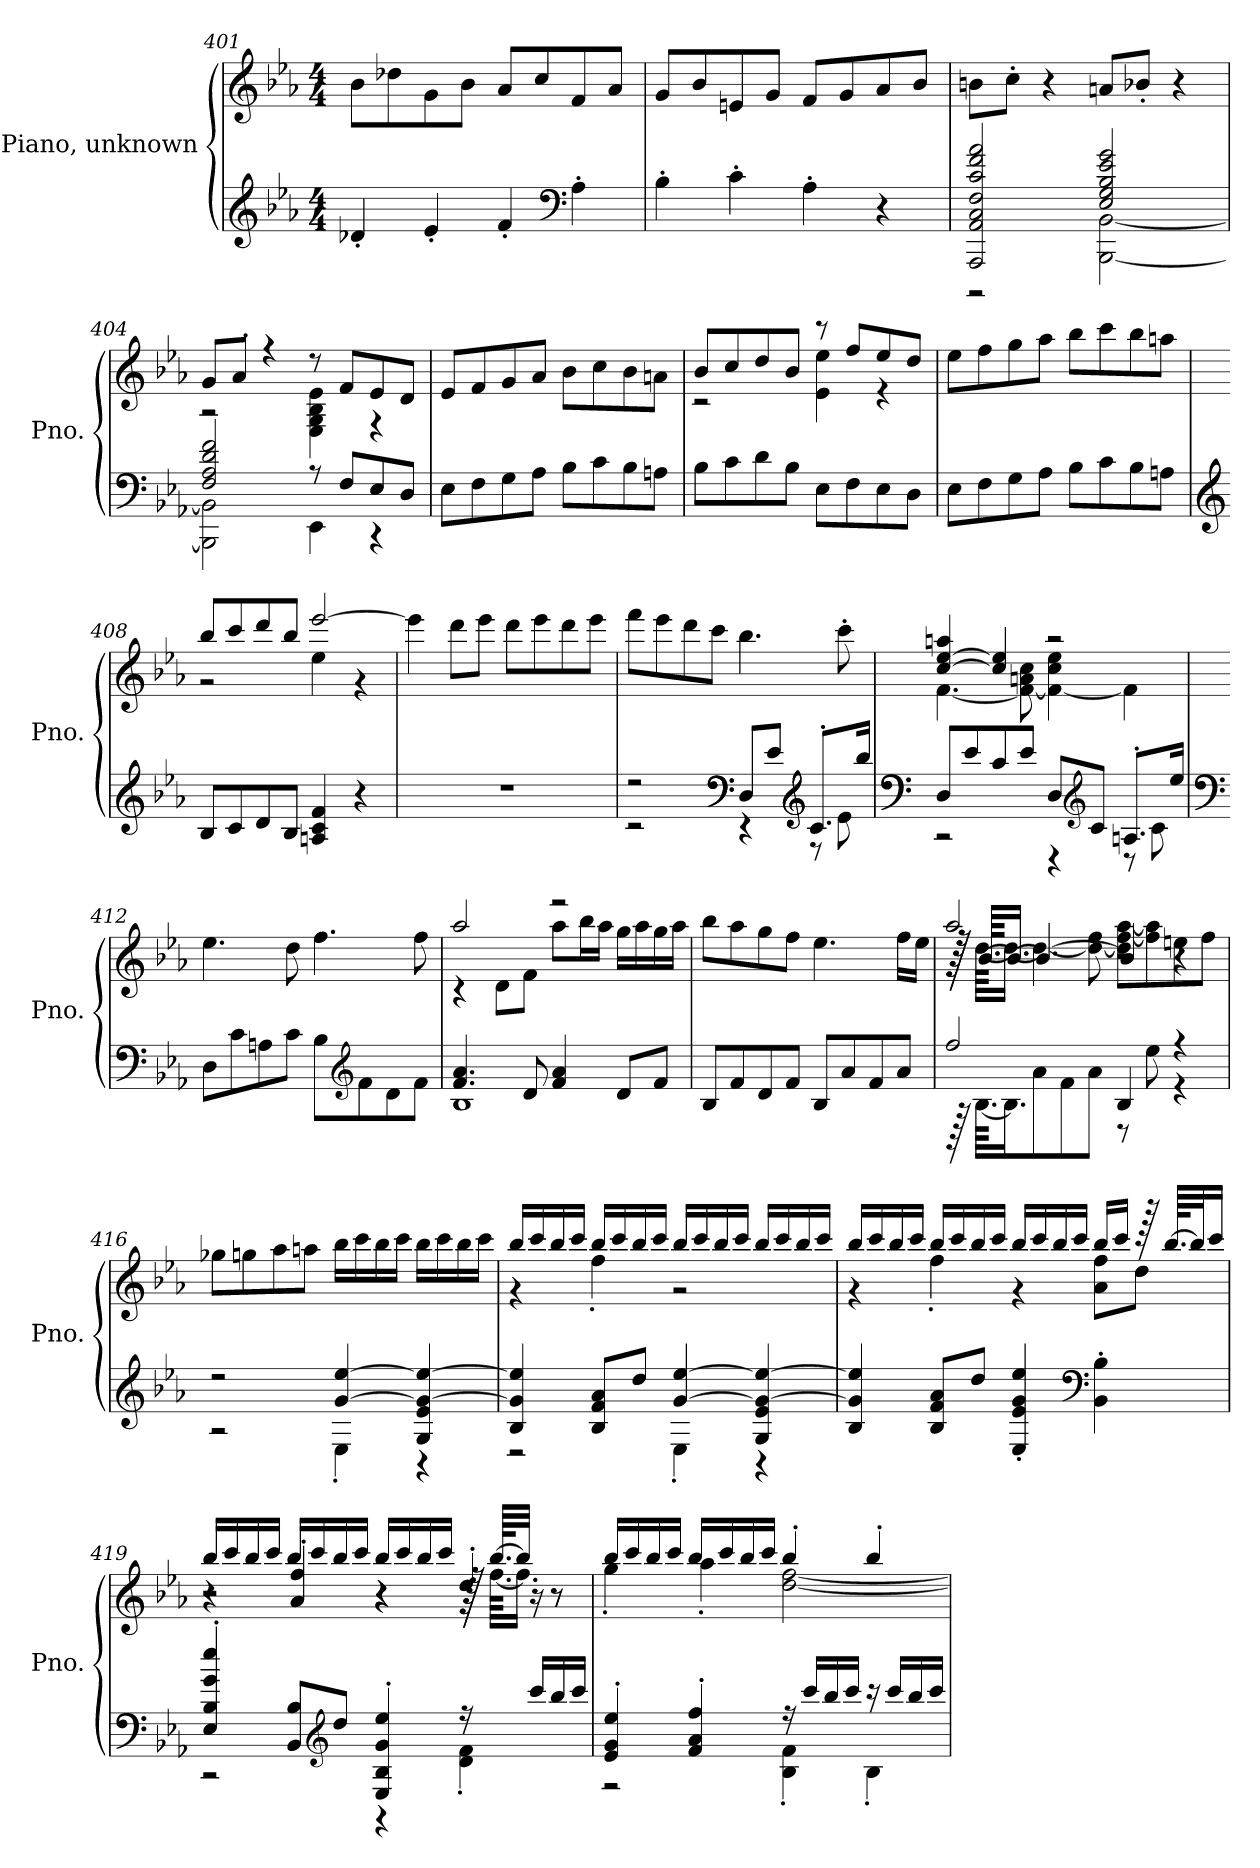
**kern	**kern
*part1	*part1
*staff2	*staff1
*I"Piano, unknown	*
*I'Pno.	*
!!LO:LB:g=z
*clefG2	*clefG2
*k[b-e-a-]	*k[b-e-a-]
*M4/4	*M4/4
=401	=401
4d-X'/	8b-\L
.	8dd-X\
4e-'/	8g\
.	8b-\J
4f'/	8a-/L
.	8cc/
*clefF4	*
4A-'\	8f/
.	8a-/J
=402	=402
4B-'\	8g/L
.	8b-/
4c'\	8en/
.	8g/J
4A-'\	8f/L
.	8g/
4r	8a-/
.	8b-/J
=403	=403
*^	*
2AAA-/ 2AA-/ 2C/ 2F/ 2c/ 2f/ 2a-/	2r	8bn\L
.	.	8cc'\J
.	.	4r
2E-/ 2G/ 2B-/ 2e-/ 2g/	[2BBB-\ [2BB-\	8an/L
.	.	8b-X'/J
.	.	4r
=404	=404	=404
*	*	*^
2F/ 2A-/ 2d/ 2f/	2BBB-\] 2BB-\]	8g/L	2r
.	.	8a-'/J	.
.	.	4r	.
8r	4EE-\	8r	4E-\ 4G\ 4B-\ 4e-\
8F/L	.	8f/L	.
8E-/	4r	8e-/	4r
8D/J	.	8d/J	.
*v	*v	*	*
*	*v	*v
=405	=405
8E-\L	8e-/L
8F\	8f/
8G\	8g/
8A-\J	8a-/J
8B-\L	8b-\L
8c\	8cc\
8B-\	8b-\
8An\J	8an\J
!!LO:LB:g=z
=406	=406
*	*^
8B-\L	8b-/L	2r
8c\	8cc/	.
8d\	8dd/	.
8B-\J	8b-/J	.
8E-\L	8r	4e-\ 4ee-\
8F\	8ff/L	.
8E-\	8ee-/	4r
8D\J	8dd/J	.
*	*v	*v
=407	=407
8E-\L	8ee-\L
8F\	8ff\
8G\	8gg\
8A-\J	8aa-\J
8B-\L	8bb-\L
8c\	8ccc\
8B-\	8bb-\
8An\J	8aan\J
=408	=408
*clefG2	*
*	*^
8B-/L	8bb-/L	2r
8c/	8ccc/	.
8d/	8ddd/	.
8B-/J	8bb-/J	.
4An/ 4c/ 4f/	[2eee-/	4ee-\
4r	.	4r
*	*v	*v
=409	=409
1r	4eee-\]
.	8ddd\L
.	8eee-\J
.	8ddd\L
.	8eee-\
.	8ddd\
.	8eee-\J
!!LO:LB:g=z
=410	=410
*^	*
2r	2r	8fff\L
.	.	8eee-\
.	.	8ddd\
.	.	8ccc\J
*clefF4	*	*
8D/L	4r	4.bb-\
8e-/J	.	.
*clefG2	*	*
8.c'/L	8r	.
.	8e-\	8ccc'\
16bb-/Jk	.	.
=411	=411	=411
*clefF4	*	*
*	*	*^
8D/L	2r	[4cc/ [4ee-/ 4aan/	[4.f\
8e-/	.	.	.
8c/	.	4cc/] 4ee-/]	.
8e-/J	.	.	8f\_ 8an\ 8cc\
8D/L	4r	2r	4f\_ 4cc\ 4ee-\
*clefG2	*	*	*
8c/J	.	.	.
8.An'/L	8r	.	4f\]
.	8c\	.	.
16ee-/Jk	.	.	.
*v	*v	*	*
*	*v	*v
=412	=412
*clefF4	*
8D\L	4.ee-\
8c\	.
8An\	.
8c\J	8dd\
8B-\L	4.ff\
*clefG2	*
8f\	.
8d\	.
8f\J	8ff\
!!LO:PB:g=z
=413	=413
*^	*^
4.f/ 4.a-/	1B-	2aa-/	4r
.	.	.	8d\L
8d/	.	.	8f\J
4f/ 4a-/	.	2r	8aa-\L
.	.	.	16bb-\L
.	.	.	16aa-\JJ
8d/L	.	.	16gg\LL
.	.	.	16aa-\
8f/J	.	.	16gg\
.	.	.	16aa-\JJ
*v	*v	*	*
*	*v	*v
=414	=414
8B-/L	8bb-\L
8f/	8aa-\
8d/	8gg\
8f/J	8ff\J
8B-/L	4.ee-\
8a-/	.
8f/	.
8a-/J	16ff\LL
.	16ee-\JJ
=415	=415
*^	*^
*	*	*	*^
2ff/	128r	2aa-/	128r	128r
.	[64.B-\KKLL	.	[64.dd\KKLL	[64.b-/KKLL
.	16.B-\J]	.	16.dd\JJ_	16.b-/JJ_
.	8a-\	.	4dd\_	4.b-/_
.	8f\	.	.	.
.	8a-\J	.	8dd\_ 8ff\	.
4B-/	8r	2r	8dd\] [8ff\ [8aa-\L	4b-/]
.	8ee-\	.	8ff\] 8aa-\]	.
4r	4r	.	8een\	4r
.	.	.	8ff\J	.
*	*	*v	*v	*v
!!LO:LB:g=z
=416	=416	=416
2r	2r	8gg-X\L
.	.	8ggn\
.	.	8aa-\
.	.	8aan\J
[4g/ [4ee-/	4E-'\	16bb-\LL
.	.	16ccc\
.	.	16bb-\
.	.	16ccc\JJ
4G/ 4e-/ 4g/_ 4ee-/_	4r	16bb-\LL
.	.	16ccc\
.	.	16bb-\
.	.	16ccc\JJ
=417	=417	=417
*	*	*^
4B-/ 4g/] 4ee-/]	2r	16bb-/LL	4r
.	.	16ccc/	.
.	.	16bb-/	.
.	.	16ccc/JJ	.
8B-/ 8f/ 8a-/L	.	16bb-/LL	4ff'\
.	.	16ccc/	.
8dd/J	.	16bb-/	.
.	.	16ccc/JJ	.
[4g/ [4ee-/	4E-'\	16bb-/LL	2r
.	.	16ccc/	.
.	.	16bb-/	.
.	.	16ccc/JJ	.
4G/ 4e-/ 4g/_ 4ee-/_	4r	16bb-/LL	.
.	.	16ccc/	.
.	.	16bb-/	.
.	.	16ccc/JJ	.
*v	*v	*	*
!!LO:LB:g=z	!!
=418	=418	=418
4B-/ 4g/] 4ee-/]	16bb-/LL	4r
.	16ccc/	.
.	16bb-/	.
.	16ccc/JJ	.
8B-/ 8f/ 8a-/L	16bb-/LL	4ff'\
.	16ccc/	.
8dd/J	16bb-/	.
.	16ccc/JJ	.
4E-/' 4e-/' 4g/' 4ee-/'	16bb-/LL	4r
.	16ccc/	.
.	16bb-/	.
.	16ccc/JJ	.
*clefF4	*	*
4BB-\' 4B-\'	16bb-/LL	8a-\ 8ff\L
.	16ccc/JJ	.
.	128r	8dd\J
.	[64.bb-/KLLL	.
.	32bb-/J]	.
.	16ccc/JJ	.
!!LO:LB:g=z
=419	=419	=419
*^	*	*^
4E-/' 4B-/' 4g/' 4ee-/'	2r	16bb-/LL	2r	4r
.	.	16ccc/	.	.
.	.	16bb-/	.	.
.	.	16ccc/JJ	.	.
8BB-/ 8B-/L	.	16bb-/LL	.	4a-/' 4ff/'
.	.	16ccc/	.	.
*clefG2	*	*	*	*
8dd/J	.	16bb-/	.	.
.	.	16ccc/JJ	.	.
4E-/' 4B-/' 4g/' 4ee-/'	4r	16bb-/LL	4r	4r
.	.	16ccc/	.	.
.	.	16bb-/	.	.
.	.	16ccc/JJ	.	.
16r	4d\' 4f\'	128r	128r	4dd'/
.	.	[64.bb-/KLLL	[64.ff\KKLL	.
.	.	32bb-/JJJ]	16.ff\JJ]	.
16ccc/LL	.	16r	.	.
16bb-/	.	8r	8r	.
16ccc/JJ	.	.	.	.
*	*	*	*v	*v
!!LO:LB:g=z
=420	=420	=420	=420
4e-/' 4g/' 4ee-/'	2r	16bb-/LL	4gg'\
.	.	16ccc/	.
.	.	16bb-/	.
.	.	16ccc/JJ	.
4f/' 4a-/' 4ff/'	.	16bb-/LL	4aa-'\
.	.	16ccc/	.
.	.	16bb-/	.
.	.	16ccc/JJ	.
16r	4B-\' 4f\'	4bb-'/	[2dd\ [2ff\
16ccc/LL	.	.	.
16bb-/	.	.	.
16ccc/JJ	.	.	.
16r	4B-'\	4bb-'/	.
16ccc/LL	.	.	.
16bb-/	.	.	.
16ccc/JJ	.	.	.
*v	*v	*	*
*	*v	*v
=	=
*-	*-
